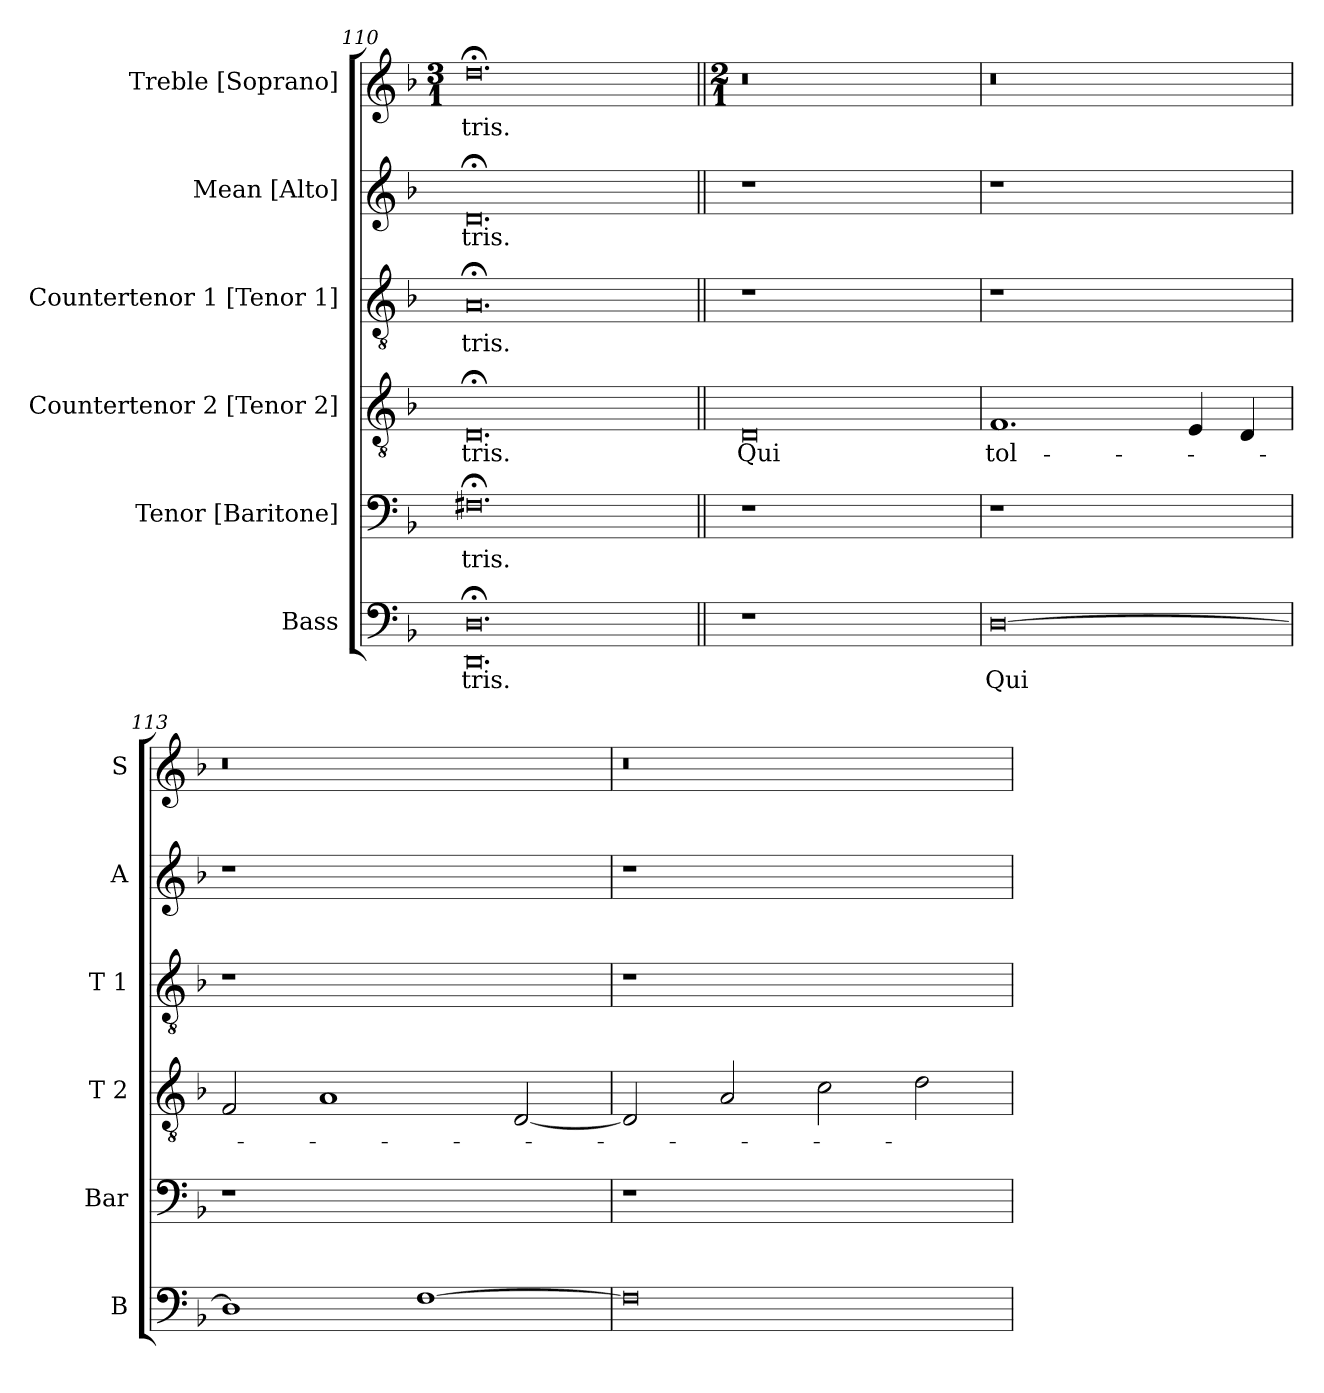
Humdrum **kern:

**kern	**text	**kern	**text	**kern	**text	**kern	**text	**kern	**text	**kern	**text
*part6	*part6	*part5	*part5	*part4	*part4	*part3	*part3	*part2	*part2	*part1	*part1
*staff6	*staff6	*staff5	*staff5	*staff4	*staff4	*staff3	*staff3	*staff2	*staff2	*staff1	*staff1
*I"Bass	*	*I"Tenor [Baritone]	*	*I"Countertenor 2 [Tenor 2]	*	*I"Countertenor 1 [Tenor 1]	*	*I"Mean [Alto]	*	*I"Treble [Soprano]	*
*I'B	*	*I'Bar	*	*I'T 2	*	*I'T 1	*	*I'A	*	*I'S	*
*clefF4	*	*clefF4	*	*clefGv2	*	*clefGv2	*	*clefG2	*	*clefG2	*
*k[b-]	*	*k[b-]	*	*k[b-]	*	*k[b-]	*	*k[b-]	*	*k[b-]	*
*d:	*	*d:	*	*d:	*	*d:	*	*d:	*	*d:	*
*	*	*	*	*	*	*	*	*	*	*M3/1	*
=110	=110	=110	=110	=110	=110	=110	=110	=110	=110	=110	=110
0.DD;< 0.D;<	-tris.	0.F#X;<	-tris.	0.D;<	-tris.	0.A;<	-tris.	0.d;<	-tris.	0.dd;<	-tris.
=111||	=111||	=111||	=111||	=111||	=111||	=111||	=111||	=111||	=111||	=111||	=111||
*	*	*	*	*	*	*	*	*	*	*M2/1	*
1r	.	1r	.	0D	Qui	1r	.	1r	.	0r	.
1ryy	.	1ryy	.	.	.	1ryy	.	1ryy	.	.	.
!!LO:PB:g=z
=112	=112	=112	=112	=112	=112	=112	=112	=112	=112	=112	=112
[0D	Qui	1r	.	1.F	tol-	1r	.	1r	.	0r	.
.	.	1ryy	.	.	.	1ryy	.	1ryy	.	.	.
.	.	.	.	4E/	.	.	.	.	.	.	.
.	.	.	.	4D/	.	.	.	.	.	.	.
=113	=113	=113	=113	=113	=113	=113	=113	=113	=113	=113	=113
1D]	.	1r	.	2F/	.	1r	.	1r	.	0r	.
.	.	.	.	1A	.	.	.	.	.	.	.
[1F	.	1ryy	.	.	.	1ryy	.	1ryy	.	.	.
.	.	.	.	[2D/	.	.	.	.	.	.	.
=114	=114	=114	=114	=114	=114	=114	=114	=114	=114	=114	=114
0F]	.	1r	.	2D/]	.	1r	.	1r	.	0r	.
.	.	.	.	2A/	.	.	.	.	.	.	.
.	.	1ryy	.	2c\	.	1ryy	.	1ryy	.	.	.
.	.	.	.	2d\	.	.	.	.	.	.	.
=	=	=	=	=	=	=	=	=	=	=	=
*-	*-	*-	*-	*-	*-	*-	*-	*-	*-	*-	*-
